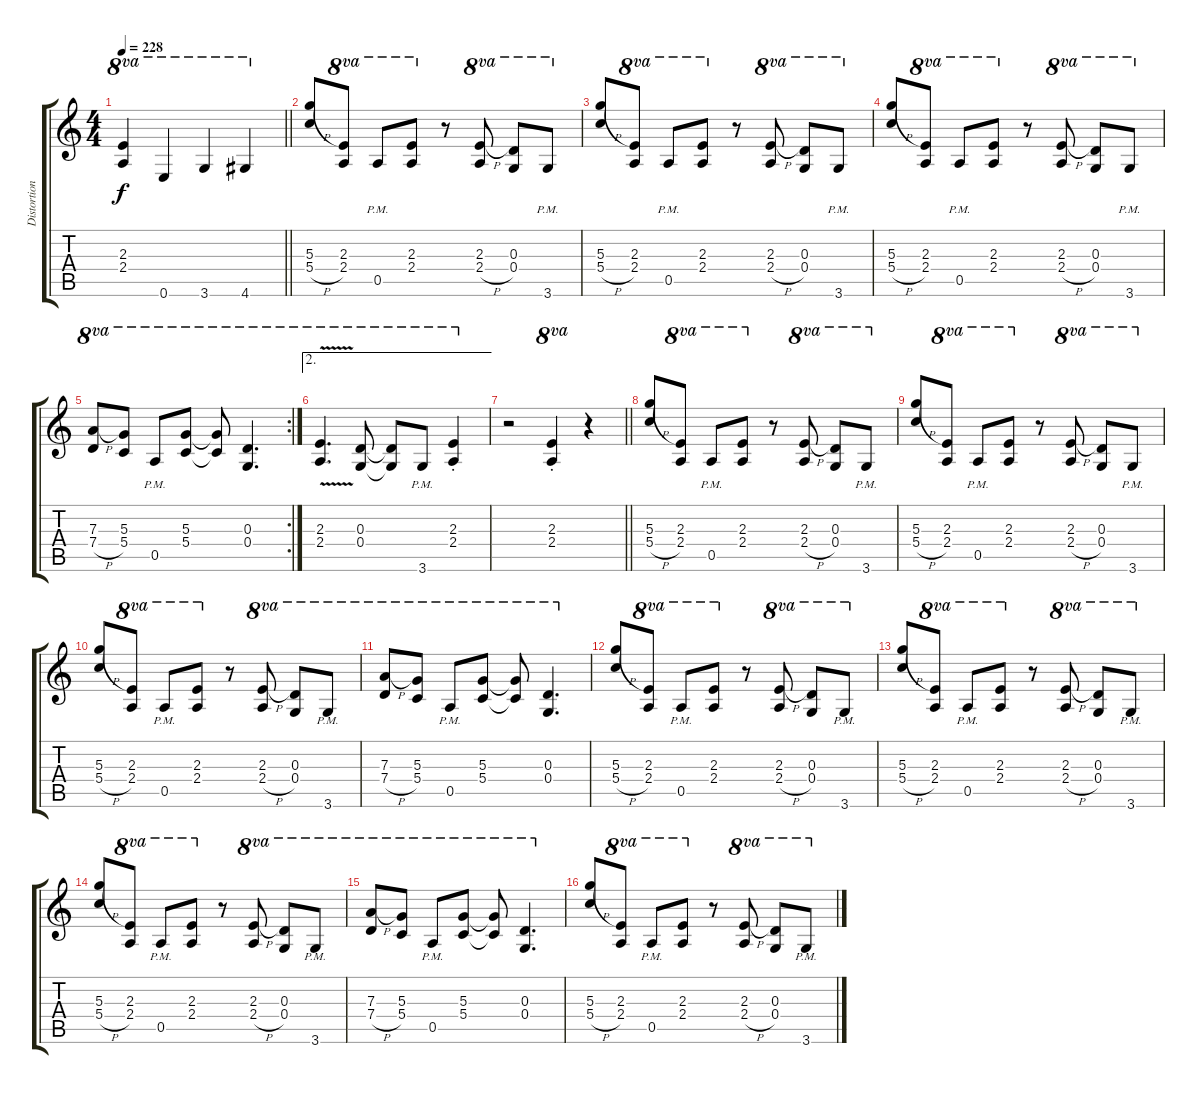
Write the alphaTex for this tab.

\track ("Distortion Gtr" "Distortion") {instrument distortionguitar}
\staff {score tabs}
\tuning (E4 B3 G3 D4 A3 E3) {hide}
\ts (4 4)
\tempo 228
\clef g2
\barLineRight lightlight
\ks c
(2.3{t} 2.4{t}).4{ot 8va dy f} 0.6.4{ot 8va} 3.6.4{ot 8va} 4.6.4{ot 8va} |
(5.3{h} 5.4{h}).8 (2.3 2.4).8{ot 8va} 0.5{pm}.8{ot 8va} (2.3 2.4).8{ot 8va} r.8 (2.3{h} 2.4{h}).8{ot 8va} (0.3 0.4).8{ot 8va} 3.6{pm}.8{ot 8va} |
(5.3{h} 5.4{h}).8 (2.3 2.4).8{ot 8va} 0.5{pm}.8{ot 8va} (2.3 2.4).8{ot 8va} r.8 (2.3{h} 2.4{h}).8{ot 8va} (0.3 0.4).8{ot 8va} 3.6{pm}.8{ot 8va} |
(5.3{h} 5.4{h}).8 (2.3 2.4).8{ot 8va} 0.5{pm}.8{ot 8va} (2.3 2.4).8{ot 8va} r.8 (2.3{h} 2.4{h}).8{ot 8va} (0.3 0.4).8{ot 8va} 3.6{pm}.8{ot 8va} |
\rc 2
(7.3{h} 7.4{h}).8{ot 8va} (5.3 5.4).8{ot 8va} 0.5{pm}.8{ot 8va} (5.3 5.4).8{ot 8va} (5.3{t} 5.4{t}).8{ot 8va} (0.3 0.4).4{d ot 8va} |
\ae 2
(2.3{v} 2.4{v}).4{d ot 8va} (0.3 0.4).8{ot 8va} (0.3{t} 0.4{t}).8{ot 8va} 3.6{pm}.8{ot 8va} (2.3{st} 2.4{st}).4{ot 8va} |
\barLineRight lightlight
r.2 (2.3{st} 2.4{st}).4{ot 8va} r.4 |
(5.3{h} 5.4{h}).8 (2.3 2.4).8{ot 8va} 0.5{pm}.8{ot 8va} (2.3 2.4).8{ot 8va} r.8 (2.3{h} 2.4{h}).8{ot 8va} (0.3 0.4).8{ot 8va} 3.6{pm}.8{ot 8va} |
(5.3{h} 5.4{h}).8 (2.3 2.4).8{ot 8va} 0.5{pm}.8{ot 8va} (2.3 2.4).8{ot 8va} r.8 (2.3{h} 2.4{h}).8{ot 8va} (0.3 0.4).8{ot 8va} 3.6{pm}.8{ot 8va} |
(5.3{h} 5.4{h}).8 (2.3 2.4).8{ot 8va} 0.5{pm}.8{ot 8va} (2.3 2.4).8{ot 8va} r.8 (2.3{h} 2.4{h}).8{ot 8va} (0.3 0.4).8{ot 8va} 3.6{pm}.8{ot 8va} |
(7.3{h} 7.4{h}).8{ot 8va} (5.3 5.4).8{ot 8va} 0.5{pm}.8{ot 8va} (5.3 5.4).8{ot 8va} (5.3{t} 5.4{t}).8{ot 8va} (0.3 0.4).4{d ot 8va} |
(5.3{h} 5.4{h}).8 (2.3 2.4).8{ot 8va} 0.5{pm}.8{ot 8va} (2.3 2.4).8{ot 8va} r.8 (2.3{h} 2.4{h}).8{ot 8va} (0.3 0.4).8{ot 8va} 3.6{pm}.8{ot 8va} |
(5.3{h} 5.4{h}).8 (2.3 2.4).8{ot 8va} 0.5{pm}.8{ot 8va} (2.3 2.4).8{ot 8va} r.8 (2.3{h} 2.4{h}).8{ot 8va} (0.3 0.4).8{ot 8va} 3.6{pm}.8{ot 8va} |
(5.3{h} 5.4{h}).8 (2.3 2.4).8{ot 8va} 0.5{pm}.8{ot 8va} (2.3 2.4).8{ot 8va} r.8 (2.3{h} 2.4{h}).8{ot 8va} (0.3 0.4).8{ot 8va} 3.6{pm}.8{ot 8va} |
(7.3{h} 7.4{h}).8{ot 8va} (5.3 5.4).8{ot 8va} 0.5{pm}.8{ot 8va} (5.3 5.4).8{ot 8va} (5.3{t} 5.4{t}).8{ot 8va} (0.3 0.4).4{d ot 8va} |
(5.3{h} 5.4{h}).8 (2.3 2.4).8{ot 8va} 0.5{pm}.8{ot 8va} (2.3 2.4).8{ot 8va} r.8 (2.3{h} 2.4{h}).8{ot 8va} (0.3 0.4).8{ot 8va} 3.6{pm}.8{ot 8va}
